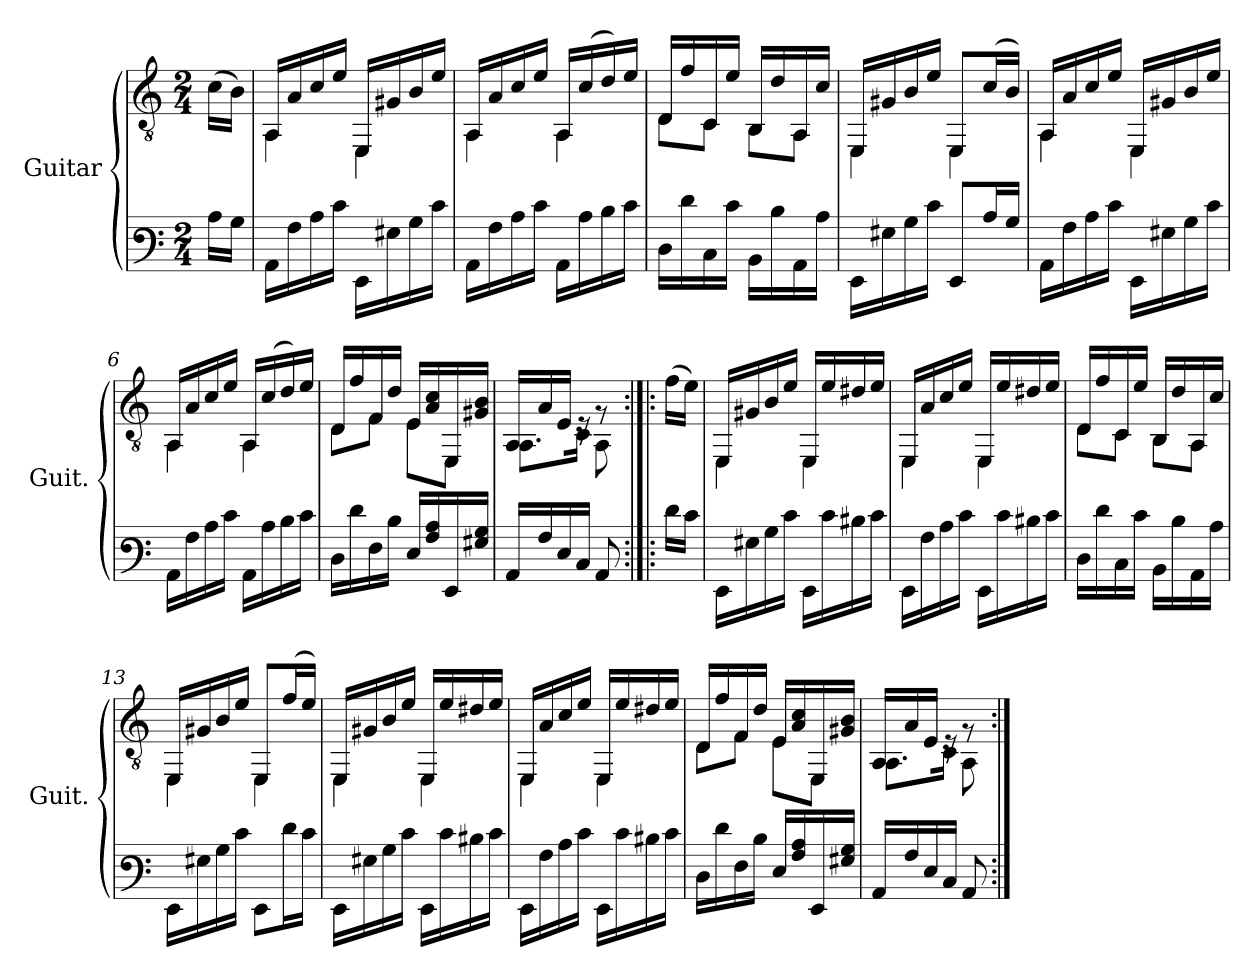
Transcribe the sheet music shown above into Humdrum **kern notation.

**kern	**kern
*part1	*part1
*staff2	*staff1
*I"Guitar	*
*I'Guit.	*
*stria6	*
*	*clefGv2
*k[]	*k[]
*M2/4	*M2/4
*MM80	*MM80
=	=
16c\LL	(16c\LL
16B\JJ	16B\JJ)
=1	=1
*	*^
16AA\LL	16AA/LL	4AA\
16A\	16A/	.
16c\	16c/	.
16e\JJ	16e/JJ	.
16EE\LL	16EE/LL	4EE\
16G#X\	16G#X/	.
16B\	16B/	.
16e\JJ	16e/JJ	.
=2	=2	=2
16AA\LL	16AA/LL	4AA\
16A\	16A/	.
16c\	16c/	.
16e\JJ	16e/JJ	.
16AA\LL	16AA/LL	4AA\
16c\	(16c/	.
16d\	16d/)	.
16e\JJ	16e/JJ	.
=3	=3	=3
16D\LL	16D/LL	8D\L
16f\	16f/	.
16C\	16C/	8C\J
16e\JJ	16e/JJ	.
16BB\LL	16BB/LL	8BB\L
16d\	16d/	.
16AA\	16AA/	8AA\J
16c\JJ	16c/JJ	.
=4	=4	=4
16EE\LL	16EE/LL	4EE\
16G#X\	16G#X/	.
16B\	16B/	.
16e\JJ	16e/JJ	.
8EE/L	8EE/L	4EE\
16c/L	(16c/L	.
16B/JJ	16B/JJ)	.
!!LO:LB:g=z	!!
=5	=5	=5
16AA\LL	16AA/LL	4AA\
16A\	16A/	.
16c\	16c/	.
16e\JJ	16e/JJ	.
16EE\LL	16EE/LL	4EE\
16G#X\	16G#X/	.
16B\	16B/	.
16e\JJ	16e/JJ	.
=6	=6	=6
16AA\LL	16AA/LL	4AA\
16A\	16A/	.
16c\	16c/	.
16e\JJ	16e/JJ	.
16AA\LL	16AA/LL	4AA\
16c\	(16c/	.
16d\	16d/)	.
16e\JJ	16e/JJ	.
=7	=7	=7
16D\LL	16D/LL	8D\L
16f\	16f/	.
16F\	16F/	8F\J
16d\JJ	16d/JJ	.
16E/LL	16E/LL	8E\L
16A/ 16c/	16A/ 16c/	.
16EE/	16EE/	8EE\J
16G#X/ 16B/JJ	16G#X/ 16B/JJ	.
=8	=8	=8
16AA/LL	16AA/LL	8.AA\L
16A/	16A/	.
16E/	16E/JJ	.
16C/JJ	16rE	16C\Jk
8AA/	8rG	8AA\
*	*v	*v
!!LO:LB:g=z
=9:|!|:	=9:|!|:
16f\LL	(16f\LL
16e\JJ	16e\JJ)
=10	=10
*	*^
16EE\LL	16EE/LL	4EE\
16G#X\	16G#X/	.
16B\	16B/	.
16e\JJ	16e/JJ	.
16EE\LL	16EE/LL	4EE\
16e\	16e/	.
16d#X\	16d#X/	.
16e\JJ	16e/JJ	.
=11	=11	=11
16EE\LL	16EE/LL	4EE\
16A\	16A/	.
16c\	16c/	.
16e\JJ	16e/JJ	.
16EE\LL	16EE/LL	4EE\
16e\	16e/	.
16d#X\	16d#X/	.
16e\JJ	16e/JJ	.
=12	=12	=12
16D\LL	16D/LL	8D\L
16f\	16f/	.
16C\	16C/	8C\J
16e\JJ	16e/JJ	.
16BB\LL	16BB/LL	8BB\L
16d\	16d/	.
16AA\	16AA/	8AA\J
16c\JJ	16c/JJ	.
=13	=13	=13
16EE\LL	16EE/LL	4EE\
16G#X\	16G#X/	.
16B\	16B/	.
16e\JJ	16e/JJ	.
8EE\L	8EE/L	4EE\
16f\L	(16f/L	.
16e\JJ	16e/JJ)	.
!!LO:LB:g=z	!!
=14	=14	=14
16EE\LL	16EE/LL	4EE\
16G#X\	16G#X/	.
16B\	16B/	.
16e\JJ	16e/JJ	.
16EE\LL	16EE/LL	4EE\
16e\	16e/	.
16d#X\	16d#X/	.
16e\JJ	16e/JJ	.
=15	=15	=15
16EE\LL	16EE/LL	4EE\
16A\	16A/	.
16c\	16c/	.
16e\JJ	16e/JJ	.
16EE\LL	16EE/LL	4EE\
16e\	16e/	.
16d#X\	16d#X/	.
16e\JJ	16e/JJ	.
=16	=16	=16
16D\LL	16D/LL	8D\L
16f\	16f/	.
16F\	16F/	8F\J
16d\JJ	16d/JJ	.
16E/LL	16E/LL	8E\L
16A/ 16c/	16A/ 16c/	.
16EE/	16EE/	8EE\J
16G#X/ 16B/JJ	16G#X/ 16B/JJ	.
=17	=17	=17
16AA/LL	16AA/LL	8.AA\L
16A/	16A/	.
16E/	16E/JJ	.
16C/JJ	16rE	16C\Jk
8AA/	8rG	8AA\
*	*v	*v
=:|!	=:|!
*-	*-
